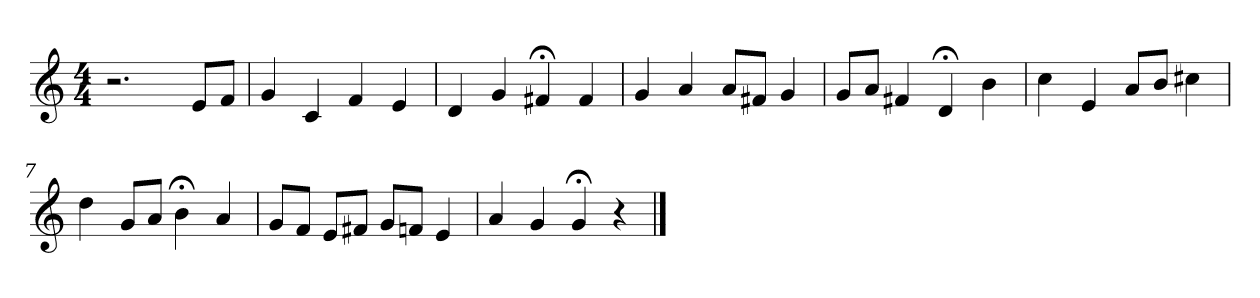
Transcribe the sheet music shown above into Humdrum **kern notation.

**kern
*part1
*staff1
*clefG2
*k[]
*C:
*M4/4
=1
2.r
8e/L
8f/J
=2
4g
4c
4f
4e
=3
4d
4g
4f#X;<
4f#
=4
4g
4a
8a/L
8f#X/J
4g
=5
8g/L
8a/J
4f#X
4d;<
4b
=6
4cc
4e
8a/L
8b/J
4cc#X
=7
4dd
8g/L
8a/J
4b;<
4a
=8
8g/L
8f/J
8e/L
8f#X/J
8g/L
8fn/J
4e
=9
4a
4g
4g;<
4r
==
*-
